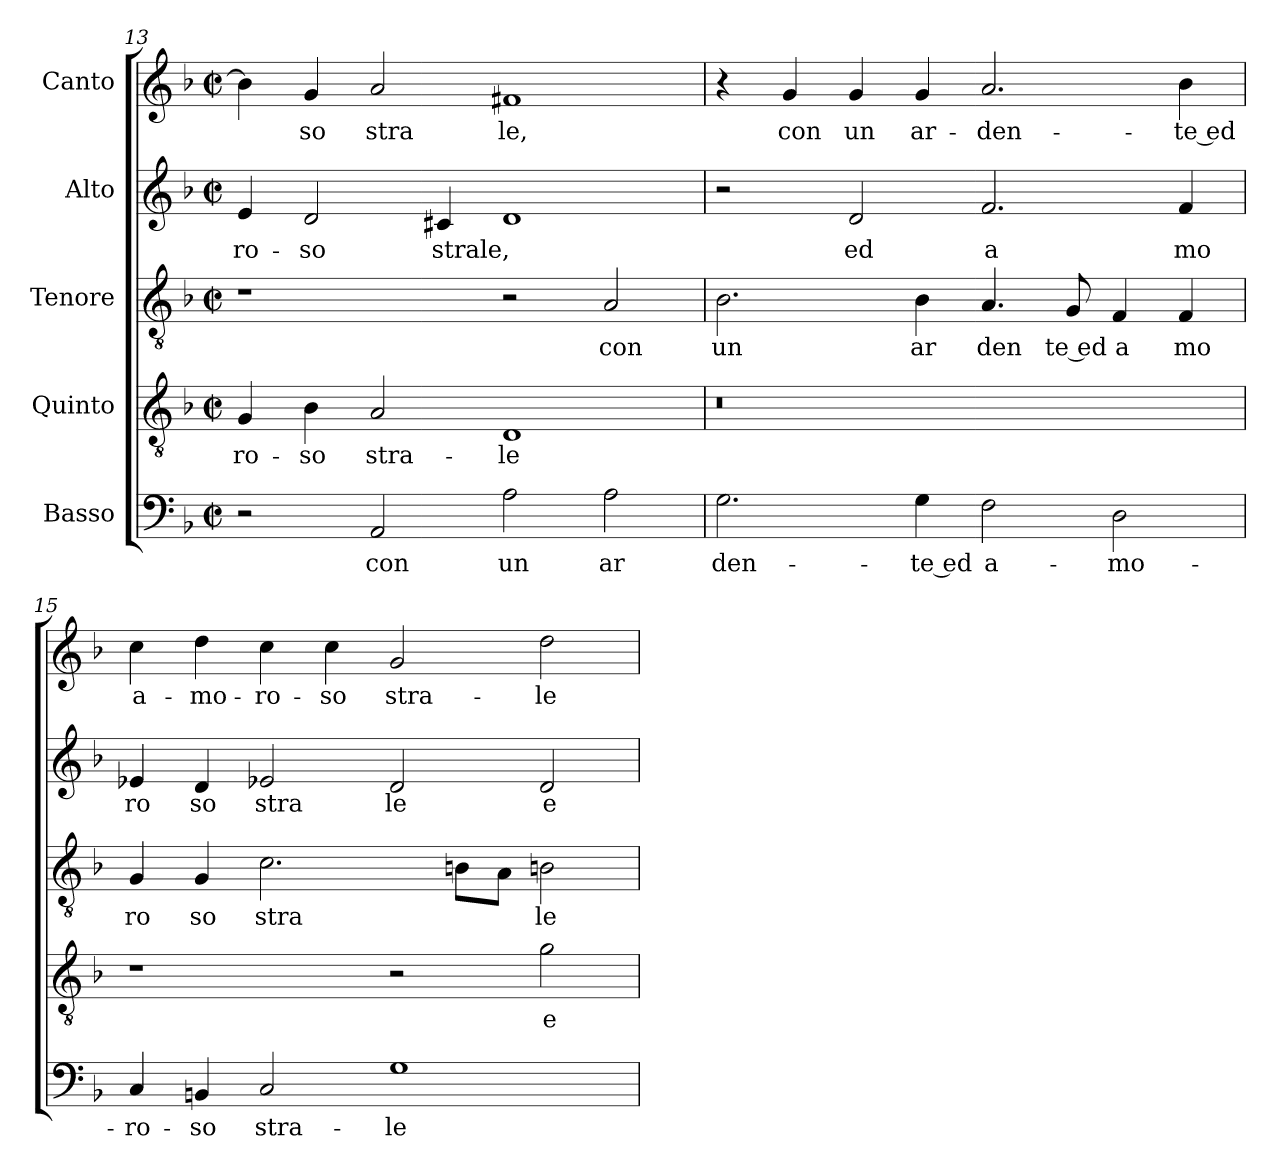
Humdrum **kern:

**kern	**text	**kern	**text	**kern	**text	**kern	**text	**kern	**text
*part5	*part5	*part4	*part4	*part3	*part3	*part2	*part2	*part1	*part1
*staff5	*staff5	*staff4	*staff4	*staff3	*staff3	*staff2	*staff2	*staff1	*staff1
*I"Basso	*	*I"Quinto	*	*I"Tenore	*	*I"Alto	*	*I"Canto	*
*clefF4	*	*clefGv2	*	*clefGv2	*	*clefG2	*	*clefG2	*
*k[b-]	*	*k[b-]	*	*k[b-]	*	*k[b-]	*	*k[b-]	*
*F:	*	*F:	*	*F:	*	*F:	*	*F:	*
*M2/2	*	*M2/2	*	*M2/2	*	*M2/2	*	*M2/2	*
*met(c|)	*	*met(c|)	*	*met(c|)	*	*met(c|)	*	*met(c|)	*
=13	=13	=13	=13	=13	=13	=13	=13	=13	=13
!	!	!	!LO:LY:b:cj	!	!	!	!LO:LY:b:cj	!	!
2r	.	4G/	-ro-	1r	.	4e/	-ro-	4b-\]	.
!	!	!	!LO:LY:b:cj	!	!	!	!LO:LY:b:cj	!	!LO:LY:b:cj
.	.	4B-\	-so	.	.	2d/	-so	4g/	so
!	!LO:LY:b:cj	!	!LO:LY:b:cj	!	!	!	!	!	!LO:LY:b:cj
2AA/	con	2A/	stra-	.	.	.	.	2a/	stra
!	!	!	!	!	!	!	!LO:LY:b:cj	!	!
.	.	.	.	.	.	4c#X/	strale,	.	.
!	!LO:LY:b:cj	!	!LO:LY:b:cj	!	!	!	!	!	!LO:LY:b:cj
2A\	un	1D	-le	2r	.	1d	.	1f#X	le,
!	!LO:LY:b:cj	!	!	!	!LO:LY:b:cj	!	!	!	!
2A\	ar	.	.	2A/	con	.	.	.	.
!!LO:PB:g=z
=14	=14	=14	=14	=14	=14	=14	=14	=14	=14
!	!LO:LY:b:cj	!	!	!	!LO:LY:b:cj	!	!	!	!
2.G\	den-	0r	.	2.B-\	un	2r	.	4r	.
!	!	!	!	!	!	!	!	!	!LO:LY:b:cj
.	.	.	.	.	.	.	.	4g/	con
!	!	!	!	!	!	!	!LO:LY:b:cj	!	!LO:LY:b:cj
.	.	.	.	.	.	2d/	ed	4g/	un
!	!LO:LY:b:rj	!	!	!	!LO:LY:b:cj	!	!	!	!LO:LY:b:cj
4G\	-te ed	.	.	4B-\	ar	.	.	4g/	ar-
!	!LO:LY:b:cj	!	!	!	!LO:LY:b:cj	!	!LO:LY:b:cj	!	!LO:LY:b:cj
2F\	a-	.	.	4.A/	den	2.f/	a	2.a/	-den-
!	!	!	!	!	!LO:LY:b:rj	!	!	!	!
.	.	.	.	8G/	te ed	.	.	.	.
!	!LO:LY:b:cj	!	!	!	!LO:LY:b:cj	!	!	!	!
2D\	-mo-	.	.	4F/	a	.	.	.	.
!	!	!	!	!	!LO:LY:b:cj	!	!LO:LY:b:cj	!	!LO:LY:b:rj
.	.	.	.	4F/	mo	4f/	mo	4b-\	-te ed
=15	=15	=15	=15	=15	=15	=15	=15	=15	=15
!	!LO:LY:b:cj	!	!	!	!LO:LY:b:cj	!	!LO:LY:b:cj	!	!LO:LY:b:cj
4C/	-ro-	1r	.	4G/	ro	4e-/	ro	4cc\	a-
!	!LO:LY:b:cj	!	!	!	!LO:LY:b:cj	!	!LO:LY:b:cj	!	!LO:LY:b:cj
4BBn/	-so	.	.	4G/	so	4d/	so	4dd\	-mo-
!	!LO:LY:b:cj	!	!	!	!LO:LY:b	!	!LO:LY:b:cj	!	!LO:LY:b:cj
2C/	stra-	.	.	2.c\	stra	2e-X/	stra	4cc\	-ro-
!	!	!	!	!	!	!	!	!	!LO:LY:b:cj
.	.	.	.	.	.	.	.	4cc\	-so
!	!LO:LY:b:cj	!	!	!	!	!	!LO:LY:b:cj	!	!LO:LY:b:cj
1G	-le	2r	.	.	.	2d/	le	2g/	stra-
.	.	.	.	8B\L	.	.	.	.	.
.	.	.	.	8A\J	.	.	.	.	.
!	!	!	!LO:LY:b:cj	!	!LO:LY:b:cj	!	!LO:LY:b:cj	!	!LO:LY:b:cj
.	.	2g\	e	2Bn\	le	2d/	e	2dd\	-le
=	=	=	=	=	=	=	=	=	=
*-	*-	*-	*-	*-	*-	*-	*-	*-	*-
